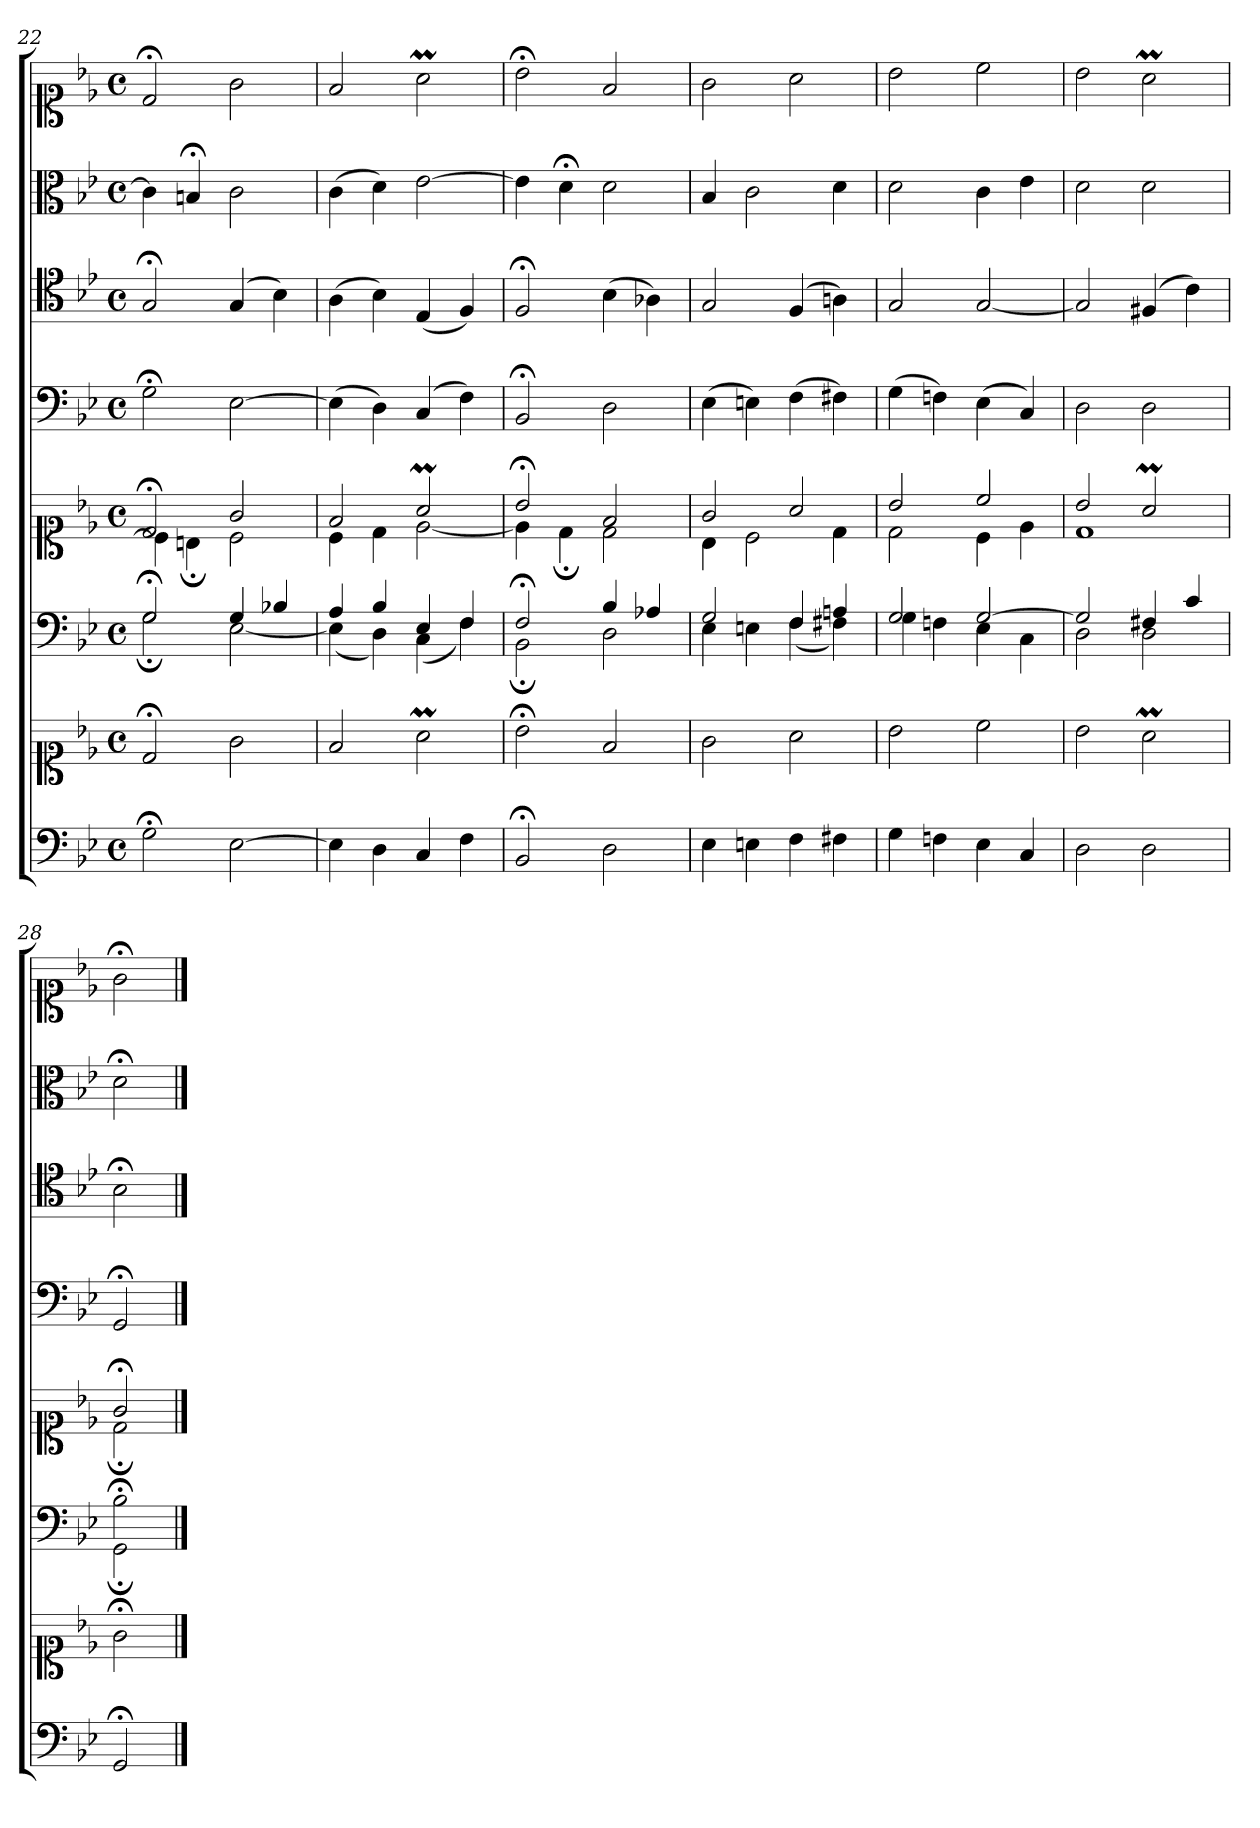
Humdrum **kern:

**kern	**kern	**kern	**kern	**kern	**kern	**kern	**kern
*part6	*part6	*part5	*part5	*part4	*part3	*part2	*part1
*staff8	*staff7	*staff6	*staff5	*staff4	*staff3	*staff2	*staff1
*clefF4	*clefC1	*clefF4	*clefC1	*clefF4	*clefC4	*clefC3	*clefC1
*k[b-e-]	*k[b-e-]	*k[b-e-]	*k[b-e-]	*k[b-e-]	*k[b-e-]	*k[b-e-]	*k[b-e-]
*M4/4	*M4/4	*M4/4	*M4/4	*M4/4	*M4/4	*M4/4	*M4/4
*met(c)	*met(c)	*met(c)	*met(c)	*met(c)	*met(c)	*met(c)	*met(c)
=22	=22	=22	=22	=22	=22	=22	=22
*	*	*^	*^	*	*	*	*
2G;	2d;<	2G;<	2G;<	2d;<	4c]	2G;<	2G;<	4c]	2d;<
.	.	.	.	.	4Bn;<	.	.	4Bn;<	.
[2E-	2g	4G	[2E-	2g	2c	[2E-	(4G	2c	2g
.	.	4B-X	.	.	.	.	4B-)	.	.
=23	=23	=23	=23	=23	=23	=23	=23	=23	=23
4E-]	2f	4A	(4E-]	2f	4c	(4E-]	(4A	(4c	2f
4D	.	4B-	4D)	.	4d	4D)	4B-)	4d)	.
4C	2am	4E-	(4C	2am	[2e-	(4C	(4E-	[2e-	2am
4F	.	4F	4F)	.	.	4F)	4F)	.	.
=24	=24	=24	=24	=24	=24	=24	=24	=24	=24
2BB-;	2b-;<	2F;<	2BB-;<	2b-;<	4e-]	2BB-;<	2F;<	4e-]	2b-;<
.	.	.	.	.	4d;<	.	.	4d;<	.
2D	2f	4B-	2D	2f	2d	2D	(4B-	2d	2f
.	.	4A-X	.	.	.	.	4A-X)	.	.
=25	=25	=25	=25	=25	=25	=25	=25	=25	=25
4E-	2g	2G	4E-	2g	4B-	(4E-	2G	4B-	2g
4En	.	.	4En	.	2c	4En)	.	2c	.
4F	2a	4F	(4F	2a	.	(4F	(4F	.	2a
4F#X	.	4An	4F#X)	.	4d	4F#X)	4An)	4d	.
=26	=26	=26	=26	=26	=26	=26	=26	=26	=26
4G	2b-	2G	4G	2b-	2d	(4G	2G	2d	2b-
4Fn	.	.	4Fn	.	.	4Fn)	.	.	.
4E-	2cc	[2G	4E-	2cc	4c	(4E-	[2G	4c	2cc
4C	.	.	4C	.	4e-	4C)	.	4e-	.
=27	=27	=27	=27	=27	=27	=27	=27	=27	=27
2D	2b-	2G]	2D	2b-	1d	2D	2G]	2d	2b-
2D	2am	4F#X	2D	2am	.	2D	(4F#X	2d	2am
.	.	4c	.	.	.	.	4c)	.	.
=28	=28	=28	=28	=28	=28	=28	=28	=28	=28
2GG;	2g;<	2B-;<\	2GG;<	2g;<	2d;<	2GG;<	2B-;<	2d;<	2g;<
*	*	*v	*v	*	*	*	*	*	*
*	*	*	*v	*v	*	*	*	*
==	==	==	==	==	==	==	==
*-	*-	*-	*-	*-	*-	*-	*-
